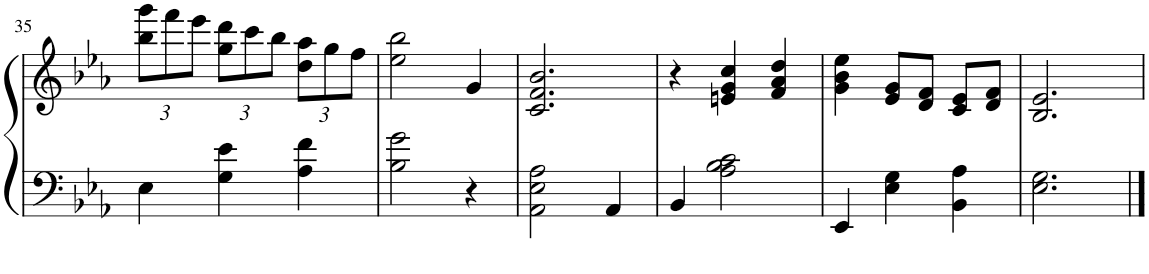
**kern	**kern
*part1	*part1
*staff2	*staff1
*I"Nord (extern)	*
!!LO:PB:g=z
*clefF4	*clefG2
*Trd-7c-12	*Trd-7c-12
*k[b-e-a-]	*k[b-e-a-]
*E-:	*E-:
*M3/4	*M3/4
*	*Xbrackettup
=35	=35
4E-\	12bb-\ 12ggg\L
.	12fff\
.	12eee-\J
4G\ 4e-\	12gg\ 12ddd\L
.	12ccc\
.	12bb-\J
4A-\ 4f\	12dd\ 12aa-\L
.	12gg\
.	12ff\J
=36	=36
2B-\ 2g\	2ee-\ 2bb-\
4r	4g/
=37	=37
2AA-\ 2E-\ 2A-\	2.c/ 2.f/ 2.b-/
4AA-/	.
=38	=38
4BB-/	4r
2A-\ 2B-\ 2c\	4en/ 4g/ 4cc/
.	4f/ 4a-/ 4dd/
=39	=39
4EE-/	4g\ 4b-\ 4ee-\
4E-\ 4G\	8e-/ 8g/L
.	8d/ 8f/J
4BB-\ 4A-\	8c/ 8e-/L
.	8d/ 8f/J
=40	=40
2.E-\ 2.G\	2.B-/ 2.e-/
=	=
*-	*-
